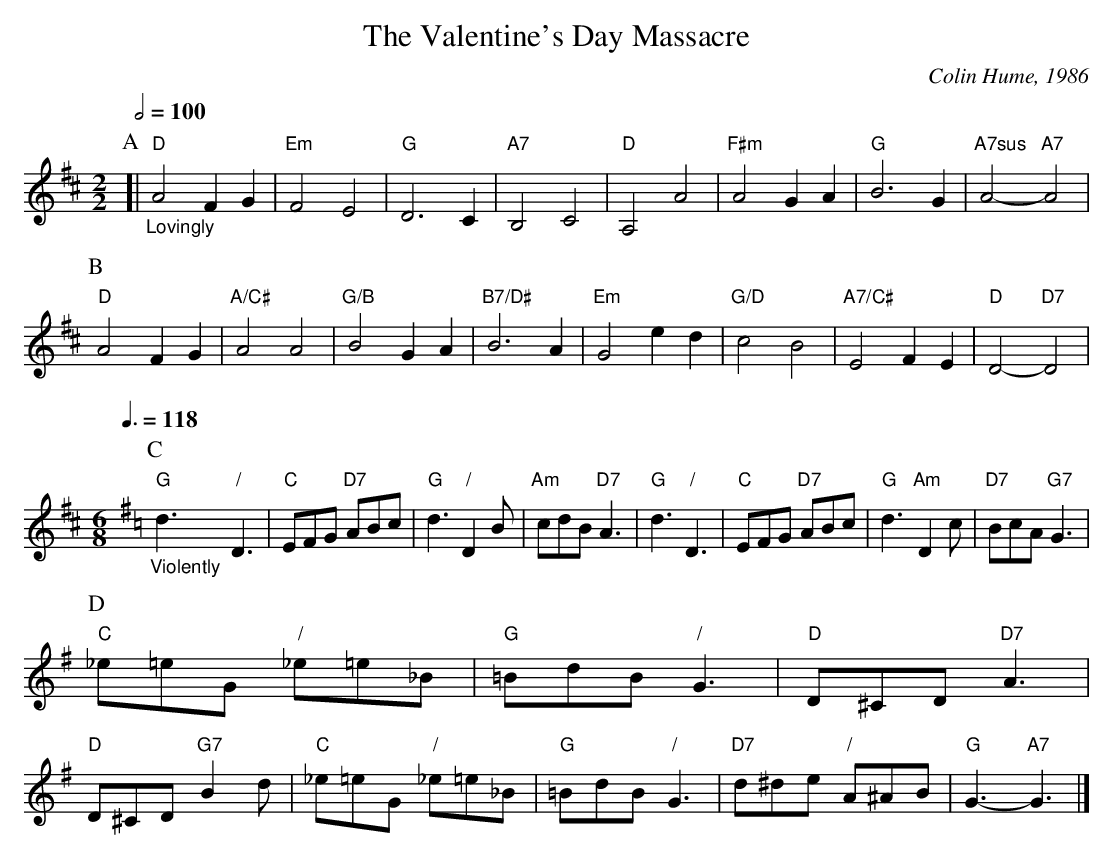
X:1
T:The Valentine's Day Massacre
C:Colin Hume, 1986
L:1/4
M:2/2
Q:1/2=100
K:D
P:A
[| "D" "_Lovingly" A2 FG | "Em"F2 E2 | "G"D3C | "A7"B,2 C2 | "D"A,2 A2 | "F#m"A2 GA | "G"B3G | "A7sus"A2- "A7"A2 |
P:B
"D"A2 FG | "A/C#"A2 A2 | "G/B"B2 GA | "B7/D#"B3A | "Em"G2 ed | "G/D"c2 B2 | "A7/C#"E2 FE | "D"D2- "D7"D2 |
L:1/8
M:6/8
Q:3/8=118
K:G
P:C
"G" "_Violently" d3 "/"D3 | "C"EFG "D7"ABc | "G"d3 "/"D2B | "Am"cdB "D7"A3 |\
"G"d3 "/"D3 | "C"EFG "D7"ABc | "G"d3 "Am"D2c | "D7"BcA "G7"G3 |
P:D
"C"_e=eG "/"_e=e_B | "G"=BdB "/"G3 | "D"D^CD "D7"A3 | "D"D^CD "G7"B2d |\
"C"_e=eG "/"_e=e_B | "G"=BdB "/"G3 | "D7"d^de "/"A^AB | "G"G3- "A7"G3 |]
